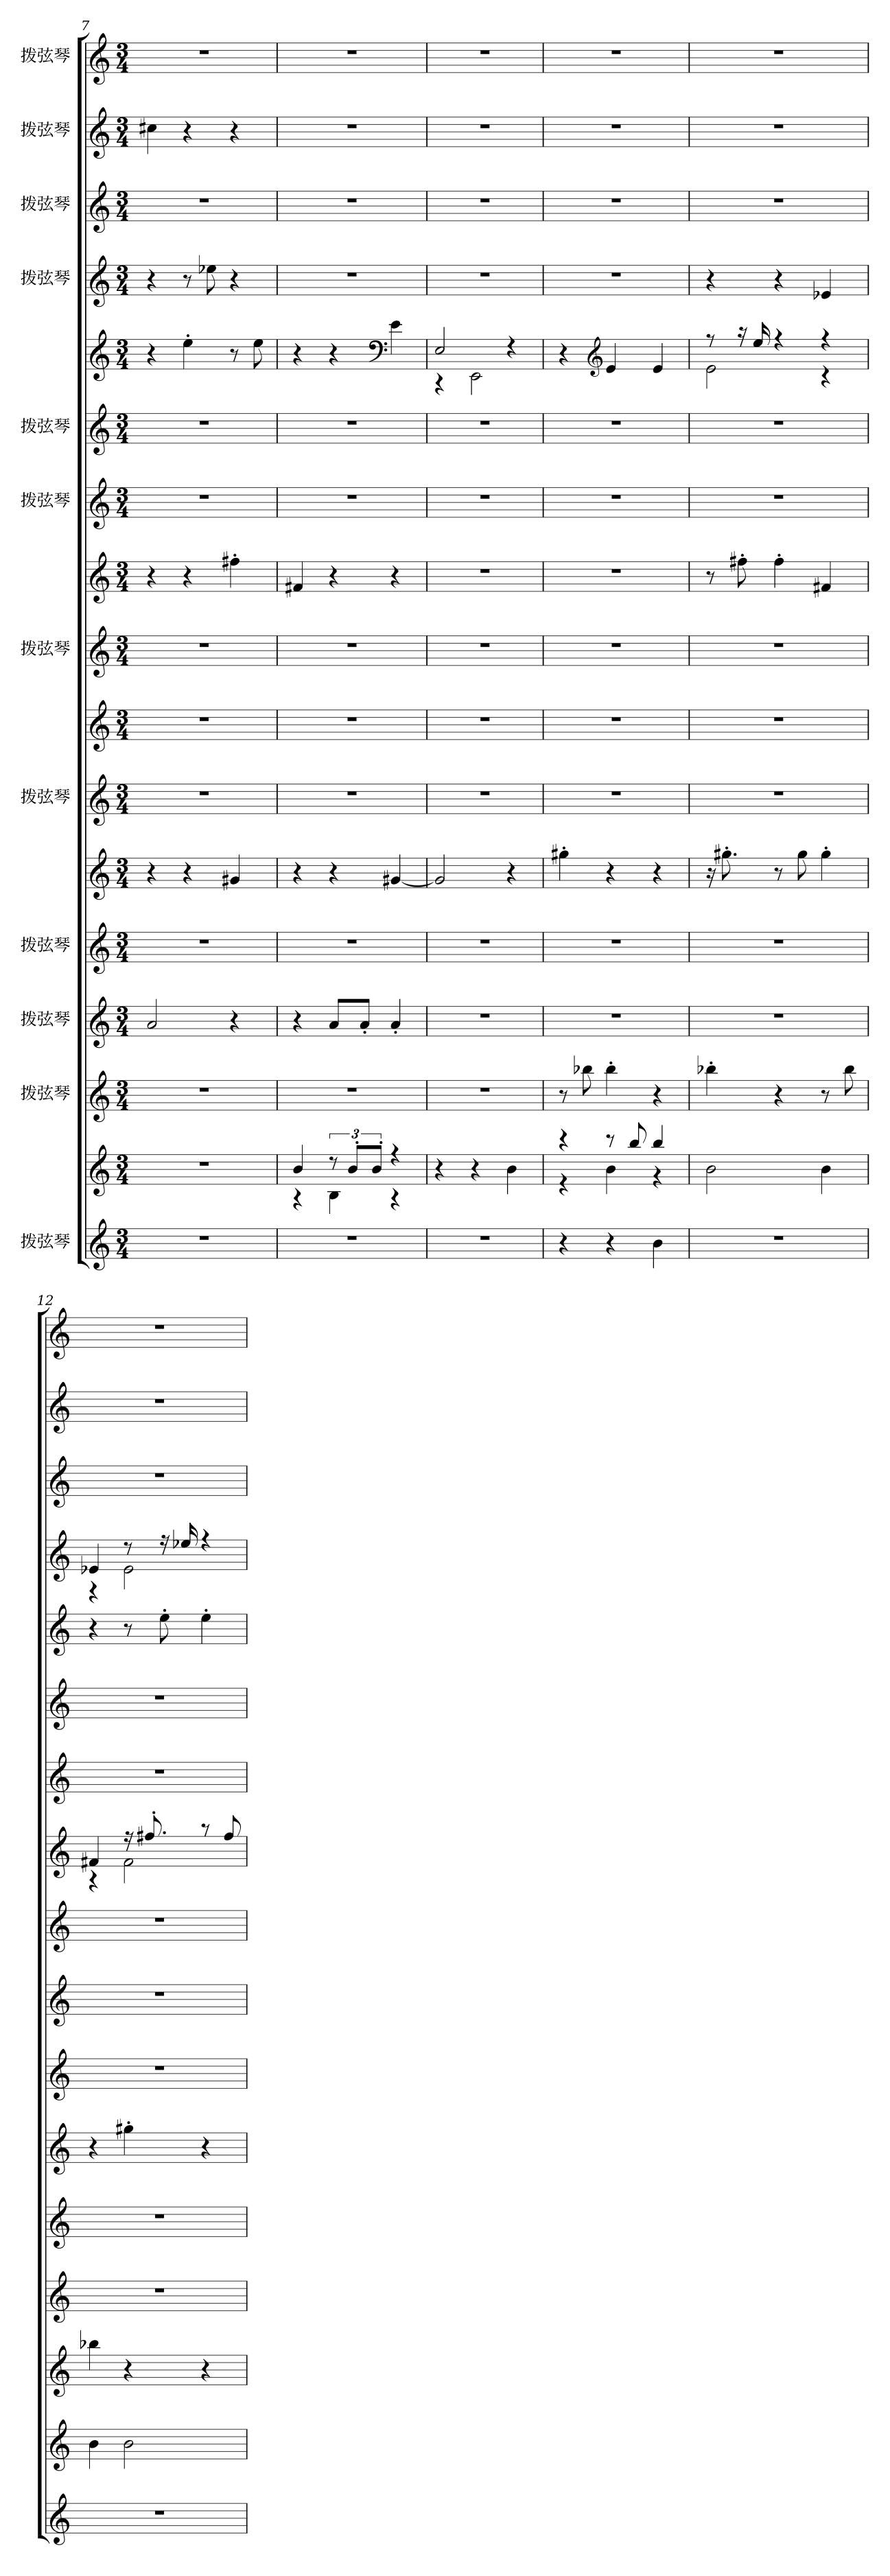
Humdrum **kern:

**kern	**kern	**kern	**kern	**kern	**kern	**kern	**kern	**kern	**kern	**kern	**kern	**kern	**kern	**kern	**kern	**kern
*part12	*part12	*part11	*part10	*part9	*part9	*part8	*part8	*part7	*part7	*part6	*part5	*part5	*part4	*part3	*part2	*part1
*staff17	*staff16	*staff15	*staff14	*staff13	*staff12	*staff11	*staff10	*staff9	*staff8	*staff7	*staff6	*staff5	*staff4	*staff3	*staff2	*staff1
*I"拨弦琴	*	*I"拨弦琴	*I"拨弦琴	*I"拨弦琴	*	*I"拨弦琴	*	*I"拨弦琴	*	*I"拨弦琴	*I"拨弦琴	*	*I"拨弦琴	*I"拨弦琴	*I"拨弦琴	*I"拨弦琴
!!LO:PB:g=z
*clefG2	*clefG2	*clefG2	*clefG2	*clefG2	*clefG2	*clefG2	*clefG2	*clefG2	*clefG2	*clefG2	*clefG2	*clefG2	*clefG2	*clefG2	*clefG2	*clefG2
*k[]	*k[]	*k[]	*k[]	*k[]	*k[]	*k[]	*k[]	*k[]	*k[]	*k[]	*k[]	*k[]	*k[]	*k[]	*k[]	*k[]
*M3/4	*M3/4	*M3/4	*M3/4	*M3/4	*M3/4	*M3/4	*M3/4	*M3/4	*M3/4	*M3/4	*M3/4	*M3/4	*M3/4	*M3/4	*M3/4	*M3/4
=7	=7	=7	=7	=7	=7	=7	=7	=7	=7	=7	=7	=7	=7	=7	=7	=7
2.r	2.r	2.r	2a/	2.r	4r	2.r	2.r	2.r	4r	2.r	2.r	4r	4r	2.r	4cc#X\	2.r
.	.	.	.	.	4r	.	.	.	4r	.	.	4ee'\	8r	.	4r	.
.	.	.	.	.	.	.	.	.	.	.	.	.	8ee-X\	.	.	.
.	.	.	4r	.	4g#X/	.	.	.	4ff#X'\	.	.	8r	4r	.	4r	.
.	.	.	.	.	.	.	.	.	.	.	.	8ee\	.	.	.	.
=8	=8	=8	=8	=8	=8	=8	=8	=8	=8	=8	=8	=8	=8	=8	=8	=8
*	*^	*	*	*	*	*	*	*	*	*	*	*	*	*	*	*
2.r	4b/	4r	2.r	4r	2.r	4r	2.r	2.r	2.r	4f#X/	2.r	2.r	4r	2.r	2.r	2.r	2.r
.	12r	4B\	.	8a/L	.	4r	.	.	.	4r	.	.	4r	.	.	.	.
.	12b'/L	.	.	.	.	.	.	.	.	.	.	.	.	.	.	.	.
.	.	.	.	8a'/J	.	.	.	.	.	.	.	.	.	.	.	.	.
.	12b'/J	.	.	.	.	.	.	.	.	.	.	.	.	.	.	.	.
*	*	*	*	*	*	*	*	*	*	*	*	*	*clefF4	*	*	*	*
.	4r	4r	.	4a'/	.	[4g#X/	.	.	.	4r	.	.	4e\	.	.	.	.
*	*v	*v	*	*	*	*	*	*	*	*	*	*	*	*	*	*	*
=9	=9	=9	=9	=9	=9	=9	=9	=9	=9	=9	=9	=9	=9	=9	=9	=9
*	*	*	*	*	*	*	*	*	*	*	*	*^	*	*	*	*
2.r	4r	2.r	2.r	2.r	2g#/]	2.r	2.r	2.r	2.r	2.r	2.r	2E/	4r	2.r	2.r	2.r	2.r
.	4r	.	.	.	.	.	.	.	.	.	.	.	2EE\	.	.	.	.
.	4b\	.	.	.	4r	.	.	.	.	.	.	4r	.	.	.	.	.
*	*	*	*	*	*	*	*	*	*	*	*	*v	*v	*	*	*	*
=10	=10	=10	=10	=10	=10	=10	=10	=10	=10	=10	=10	=10	=10	=10	=10	=10
*	*^	*	*	*	*	*	*	*	*	*	*	*	*	*	*	*
4r	4r	4r	8r	2.r	2.r	4gg#X'\	2.r	2.r	2.r	2.r	2.r	2.r	4r	2.r	2.r	2.r	2.r
.	.	.	8bb-X\	.	.	.	.	.	.	.	.	.	.	.	.	.	.
*	*	*	*	*	*	*	*	*	*	*	*	*	*clefG2	*	*	*	*
4r	8r	4b\	4bb-'\	.	.	4r	.	.	.	.	.	.	4e/	.	.	.	.
.	8bb/	.	.	.	.	.	.	.	.	.	.	.	.	.	.	.	.
4b\	4bb/	4r	4r	.	.	4r	.	.	.	.	.	.	4e/	.	.	.	.
*	*v	*v	*	*	*	*	*	*	*	*	*	*	*	*	*	*	*
=11	=11	=11	=11	=11	=11	=11	=11	=11	=11	=11	=11	=11	=11	=11	=11	=11
*	*	*	*	*	*	*	*	*	*	*	*	*^	*	*	*	*
2.r	2b\	4bb-X'\	2.r	2.r	16r	2.r	2.r	2.r	8r	2.r	2.r	8r	2e\	4r	2.r	2.r	2.r
.	.	.	.	.	8.gg#X'\	.	.	.	.	.	.	.	.	.	.	.	.
.	.	.	.	.	.	.	.	.	8ff#X'\	.	.	16r	.	.	.	.	.
.	.	.	.	.	.	.	.	.	.	.	.	16ee/	.	.	.	.	.
.	.	4r	.	.	8r	.	.	.	4ff#'\	.	.	4r	.	4r	.	.	.
.	.	.	.	.	8gg#\	.	.	.	.	.	.	.	.	.	.	.	.
.	4b\	8r	.	.	4gg#'\	.	.	.	4f#X/	.	.	4r	4r	4e-X/	.	.	.
.	.	8bb-\	.	.	.	.	.	.	.	.	.	.	.	.	.	.	.
*	*	*	*	*	*	*	*	*	*	*	*	*v	*v	*	*	*	*
!!LO:PB:g=z
=12	=12	=12	=12	=12	=12	=12	=12	=12	=12	=12	=12	=12	=12	=12	=12	=12
*	*	*	*	*	*	*	*	*	*^	*	*	*	*^	*	*	*
2.r	4b\	4bb-X\	2.r	2.r	4r	2.r	2.r	2.r	4f#X/	4r	2.r	2.r	4r	4e-X/	4r	2.r	2.r	2.r
.	2b\	4r	.	.	4gg#X'\	.	.	.	16r	2f#\	.	.	8r	8r	2e-\	.	.	.
.	.	.	.	.	.	.	.	.	8.ff#X'/	.	.	.	.	.	.	.	.	.
.	.	.	.	.	.	.	.	.	.	.	.	.	8ee'\	16r	.	.	.	.
.	.	.	.	.	.	.	.	.	.	.	.	.	.	16ee-X/	.	.	.	.
.	.	4r	.	.	4r	.	.	.	8r	.	.	.	4ee'\	4r	.	.	.	.
.	.	.	.	.	.	.	.	.	8ff#/	.	.	.	.	.	.	.	.	.
*	*	*	*	*	*	*	*	*	*v	*v	*	*	*	*v	*v	*	*	*
=	=	=	=	=	=	=	=	=	=	=	=	=	=	=	=	=
*-	*-	*-	*-	*-	*-	*-	*-	*-	*-	*-	*-	*-	*-	*-	*-	*-
